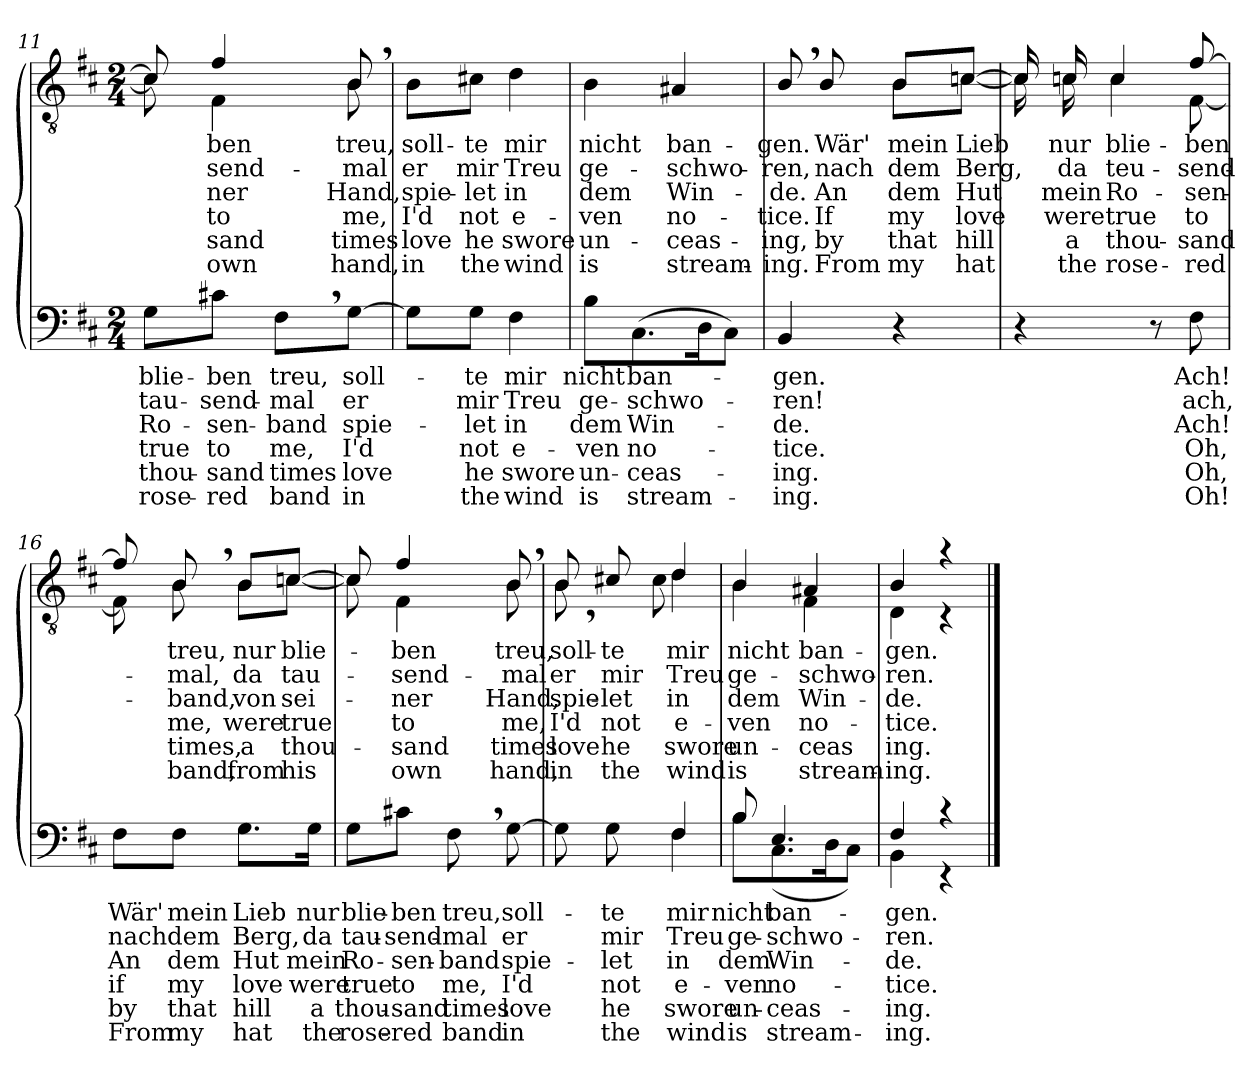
**kern	**text	**text	**text	**text	**text	**text	**kern	**text	**text	**text	**text	**text	**text
*part2	*part2	*part2	*part2	*part2	*part2	*part2	*part1	*part1	*part1	*part1	*part1	*part1	*part1
*staff2	*staff2	*staff2	*staff2	*staff2	*staff2	*staff2	*staff1	*staff1	*staff1	*staff1	*staff1	*staff1	*staff1
*clefF4	*	*	*	*	*	*	*clefGv2	*	*	*	*	*	*
*k[f#c#]	*	*	*	*	*	*	*k[f#c#]	*	*	*	*	*	*
*b:	*	*	*	*	*	*	*b:	*	*	*	*	*	*
*M2/4	*	*	*	*	*	*	*M2/4	*	*	*	*	*	*
=11	=11	=11	=11	=11	=11	=11	=11	=11	=11	=11	=11	=11	=11
!	!LO:LY:b	!LO:LY:b	!LO:LY:b	!LO:LY:b	!LO:LY:b	!LO:LY:b	!	!	!	!	!	!	!
*	*	*	*	*	*	*	*^	*	*	*	*	*	*
8G\L	blie-	tau-	Ro-	true	thou-	rose-	8c/]	8c\]	.	.	.	.	.	.
!	!LO:LY:b	!LO:LY:b	!LO:LY:b	!LO:LY:b	!LO:LY:b	!LO:LY:b	!	!	!LO:LY:b	!LO:LY:b	!LO:LY:b	!LO:LY:b	!LO:LY:b	!LO:LY:b
8c#X\J	-ben	-send-	-sen-	to	-sand	-red	4f#/	4F#\	-ben	-send-	-ner	to	-sand	own
!	!LO:LY:b	!LO:LY:b	!LO:LY:b	!LO:LY:b	!LO:LY:b	!LO:LY:b	!	!	!	!	!	!	!	!
8F#,>\L	treu,	-mal	-band	me,	times	band	.	.	.	.	.	.	.	.
!	!LO:LY:b	!LO:LY:b	!LO:LY:b	!LO:LY:b	!LO:LY:b	!LO:LY:b	!	!	!LO:LY:b	!LO:LY:b	!LO:LY:b	!LO:LY:b	!LO:LY:b	!LO:LY:b
[8G\J	soll-	er	spie-	I'd	love	in	8B,>/	8B\	treu,	-mal	Hand,	me,	times	hand,
=12	=12	=12	=12	=12	=12	=12	=12	=12	=12	=12	=12	=12	=12	=12
!	!	!	!	!	!	!	!	!	!LO:LY:b	!LO:LY:b	!LO:LY:b	!LO:LY:b	!LO:LY:b	!LO:LY:b
*	*	*	*	*	*	*	*v	*v	*	*	*	*	*	*
8G\L]	.	.	.	.	.	.	8B\L	soll-	er	spie-	I'd	love	in
!	!LO:LY:b	!LO:LY:b	!LO:LY:b	!LO:LY:b	!LO:LY:b	!LO:LY:b	!	!LO:LY:b	!LO:LY:b	!LO:LY:b	!LO:LY:b	!LO:LY:b	!LO:LY:b
8G\J	-te	mir	-let	not	he	the	8c#X\J	-te	mir	-let	not	he	the
!	!LO:LY:b	!LO:LY:b	!LO:LY:b	!LO:LY:b	!LO:LY:b	!LO:LY:b	!	!LO:LY:b	!LO:LY:b	!LO:LY:b	!LO:LY:b	!LO:LY:b	!LO:LY:b
4F#\	mir	Treu	in	e-	swore	wind	4d\	mir	Treu	in	e-	swore	wind
=13	=13	=13	=13	=13	=13	=13	=13	=13	=13	=13	=13	=13	=13
!	!LO:LY:b	!LO:LY:b	!LO:LY:b	!LO:LY:b	!LO:LY:b	!LO:LY:b	!	!LO:LY:b	!LO:LY:b	!LO:LY:b	!LO:LY:b	!LO:LY:b	!LO:LY:b
8B\L	nicht	ge-	dem	-ven	un-	is	4B\	nicht	ge-	dem	-ven	un-	is
!	!LO:LY:b	!LO:LY:b	!LO:LY:b	!LO:LY:b	!LO:LY:b	!LO:LY:b	!	!	!	!	!	!	!
(>8.C#\	ban-	-schwo-	Win-	no-	-ceas-	stream-	.	.	.	.	.	.	.
!	!	!	!	!	!	!	!	!LO:LY:b	!LO:LY:b	!LO:LY:b	!LO:LY:b	!LO:LY:b	!LO:LY:b
.	.	.	.	.	.	.	4A#X/	ban-	-schwo-	Win-	no-	-ceas-	stream-
16D\k	.	.	.	.	.	.	.	.	.	.	.	.	.
8C#\J)	.	.	.	.	.	.	.	.	.	.	.	.	.
=14	=14	=14	=14	=14	=14	=14	=14	=14	=14	=14	=14	=14	=14
!	!LO:LY:b	!LO:LY:b	!LO:LY:b	!LO:LY:b	!LO:LY:b	!LO:LY:b	!	!LO:LY:b	!LO:LY:b	!LO:LY:b	!LO:LY:b	!LO:LY:b	!LO:LY:b
*	*	*	*	*	*	*	*^	*	*	*	*	*	*
4BB/	-gen.	-ren!	-de.	-tice.	-ing.	-ing.	8B,>/	4ryy	-gen.	-ren,	-de.	-tice.	-ing,	-ing.
!	!	!	!	!	!	!	!	!	!LO:LY:b	!LO:LY:b	!LO:LY:b	!LO:LY:b	!LO:LY:b	!LO:LY:b
.	.	.	.	.	.	.	8B/	.	Wär'	nach	An	If	by	From
!	!	!	!	!	!	!	!	!	!LO:LY:b	!LO:LY:b	!LO:LY:b	!LO:LY:b	!LO:LY:b	!LO:LY:b
4r	.	.	.	.	.	.	8B/L	8B\L	mein	dem	dem	my	that	my
!	!	!	!	!	!	!	!	!	!LO:LY:b	!LO:LY:b	!LO:LY:b	!LO:LY:b	!LO:LY:b	!LO:LY:b
.	.	.	.	.	.	.	[>8cn/J	[<8c\J	Lieb	Berg,	Hut	love	hill	hat
=15	=15	=15	=15	=15	=15	=15	=15	=15	=15	=15	=15	=15	=15	=15
4r	.	.	.	.	.	.	16c/]	16c\]	.	.	.	.	.	.
!	!	!	!	!	!	!	!	!	!LO:LY:b	!LO:LY:b	!LO:LY:b	!LO:LY:b	!LO:LY:b	!LO:LY:b
.	.	.	.	.	.	.	16cn/	16c\	nur	da	mein	were	a	the
!	!	!	!	!	!	!	!	!	!LO:LY:b	!LO:LY:b	!LO:LY:b	!LO:LY:b	!LO:LY:b	!LO:LY:b
.	.	.	.	.	.	.	4c/	4c\	blie-	teu-	Ro-	true	thou-	rose-
8r	.	.	.	.	.	.	.	.	.	.	.	.	.	.
!	!LO:LY:b	!LO:LY:b	!LO:LY:b	!LO:LY:b	!LO:LY:b	!LO:LY:b	!	!	!LO:LY:b	!LO:LY:b	!LO:LY:b	!LO:LY:b	!LO:LY:b	!LO:LY:b
8F#\	Ach!	ach,	Ach!	Oh,	Oh,	Oh!	[>8f#/	[<8F#\	-ben	-send-	-sen-	to	-sand	-red
!!LO:LB:g=z	!!
=16	=16	=16	=16	=16	=16	=16	=16	=16	=16	=16	=16	=16	=16	=16
!	!LO:LY:b	!LO:LY:b	!LO:LY:b	!LO:LY:b	!LO:LY:b	!LO:LY:b	!	!	!	!	!	!	!	!
8F#\L	Wär'	nach	An	if	by	From	8f#/]	8F#\]	.	.	.	.	.	.
!	!LO:LY:b	!LO:LY:b	!LO:LY:b	!LO:LY:b	!LO:LY:b	!LO:LY:b	!	!	!LO:LY:b	!LO:LY:b	!LO:LY:b	!LO:LY:b	!LO:LY:b	!LO:LY:b
8F#\J	mein	dem	dem	my	that	my	8B,>/	8B\	treu,	-mal,	-band,	me,	times,	band,
!	!LO:LY:b	!LO:LY:b	!LO:LY:b	!LO:LY:b	!LO:LY:b	!LO:LY:b	!	!	!LO:LY:b	!LO:LY:b	!LO:LY:b	!LO:LY:b	!LO:LY:b	!LO:LY:b
8.G\L	Lieb	Berg,	Hut	love	hill	hat	8B/L	8B\L	nur	da	von	were	a	from
!	!	!	!	!	!	!	!	!	!LO:LY:b	!LO:LY:b	!LO:LY:b	!LO:LY:b	!LO:LY:b	!LO:LY:b
.	.	.	.	.	.	.	[>8cn/J	[<8c\J	blie-	tau-	sei-	true	thou-	his
!	!LO:LY:b	!LO:LY:b	!LO:LY:b	!LO:LY:b	!LO:LY:b	!LO:LY:b	!	!	!	!	!	!	!	!
16G\Jk	nur	da	mein	were	a	the	.	.	.	.	.	.	.	.
=17	=17	=17	=17	=17	=17	=17	=17	=17	=17	=17	=17	=17	=17	=17
!	!LO:LY:b	!LO:LY:b	!LO:LY:b	!LO:LY:b	!LO:LY:b	!LO:LY:b	!	!	!	!	!	!	!	!
8G\L	blie-	tau-	Ro-	true	thou-	rose-	8c/]	8c\]	.	.	.	.	.	.
!	!LO:LY:b	!LO:LY:b	!LO:LY:b	!LO:LY:b	!LO:LY:b	!LO:LY:b	!	!	!LO:LY:b	!LO:LY:b	!LO:LY:b	!LO:LY:b	!LO:LY:b	!LO:LY:b
8c#X\J	-ben	-send-	-sen-	to	-sand	-red	4f#/	4F#\	-ben	-send-	-ner	to	-sand	own
!	!LO:LY:b	!LO:LY:b	!LO:LY:b	!LO:LY:b	!LO:LY:b	!LO:LY:b	!	!	!	!	!	!	!	!
8F#,>\	treu,	-mal	-band	me,	times	band	.	.	.	.	.	.	.	.
!	!LO:LY:b	!LO:LY:b	!LO:LY:b	!LO:LY:b	!LO:LY:b	!LO:LY:b	!	!	!LO:LY:b	!LO:LY:b	!LO:LY:b	!LO:LY:b	!LO:LY:b	!LO:LY:b
[8G\	soll-	er	spie-	I'd	love	in	8B,>/	8B\	treu,	-mal	Hand,	me,	times	hand,
=18	=18	=18	=18	=18	=18	=18	=18	=18	=18	=18	=18	=18	=18	=18
*^	*	*	*	*	*	*	*	*	*	*	*	*	*	*
!	!	!	!	!	!	!	!	!	!	!LO:LY:b	!LO:LY:b	!LO:LY:b	!LO:LY:b	!LO:LY:b	!LO:LY:b
8G\]	4ryy	.	.	.	.	.	.	8B/	8B,<\	soll-	er	spie-	I'd	love	in
!	!	!LO:LY:b	!LO:LY:b	!LO:LY:b	!LO:LY:b	!LO:LY:b	!LO:LY:b	!	!	!LO:LY:b	!LO:LY:b	!LO:LY:b	!LO:LY:b	!LO:LY:b	!LO:LY:b
8G\	.	-te	mir	-let	not	he	the	8c#X/	8c#\	-te	mir	-let	not	he	the
!	!	!LO:LY:b	!LO:LY:b	!LO:LY:b	!LO:LY:b	!LO:LY:b	!LO:LY:b	!	!	!LO:LY:b	!LO:LY:b	!LO:LY:b	!LO:LY:b	!LO:LY:b	!LO:LY:b
4F#/	4F#\	mir	Treu	in	e-	swore	wind	4d/	4d\	mir	Treu	in	e-	swore	wind
=19	=19	=19	=19	=19	=19	=19	=19	=19	=19	=19	=19	=19	=19	=19	=19
!	!	!LO:LY:b	!LO:LY:b	!LO:LY:b	!LO:LY:b	!LO:LY:b	!LO:LY:b	!	!	!LO:LY:b	!LO:LY:b	!LO:LY:b	!LO:LY:b	!LO:LY:b	!LO:LY:b
8B/	8B\L	nicht	ge-	dem	-ven	un-	is	4B/	4B\	nicht	ge-	dem	-ven	un-	is
!	!	!LO:LY:b	!LO:LY:b	!LO:LY:b	!LO:LY:b	!LO:LY:b	!LO:LY:b	!	!	!	!	!	!	!	!
4.E/	(<8.C#\	ban-	-schwo-	Win-	no-	-ceas-	stream-	.	.	.	.	.	.	.	.
!	!	!	!	!	!	!	!	!	!	!LO:LY:b	!LO:LY:b	!LO:LY:b	!LO:LY:b	!LO:LY:b	!LO:LY:b
.	.	.	.	.	.	.	.	4A#X/	4F#\	ban-	-schwo-	Win-	no-	-ceas	stream-
.	16D\k	.	.	.	.	.	.	.	.	.	.	.	.	.	.
.	8C#\J)	.	.	.	.	.	.	.	.	.	.	.	.	.	.
=20	=20	=20	=20	=20	=20	=20	=20	=20	=20	=20	=20	=20	=20	=20	=20
!	!	!LO:LY:b	!LO:LY:b	!LO:LY:b	!LO:LY:b	!LO:LY:b	!LO:LY:b	!	!	!LO:LY:b	!LO:LY:b	!LO:LY:b	!LO:LY:b	!LO:LY:b	!LO:LY:b
4F#/	4BB\	-gen.	-ren.	-de.	-tice.	-ing.	-ing.	4B/	4D\	-gen.	-ren.	-de.	-tice.	ing.	-ing.
4rc	4rEE	.	.	.	.	.	.	4ra	4rC	.	.	.	.	.	.
*v	*v	*	*	*	*	*	*	*	*	*	*	*	*	*	*
*	*	*	*	*	*	*	*v	*v	*	*	*	*	*	*
==	==	==	==	==	==	==	==	==	==	==	==	==	==
*-	*-	*-	*-	*-	*-	*-	*-	*-	*-	*-	*-	*-	*-
